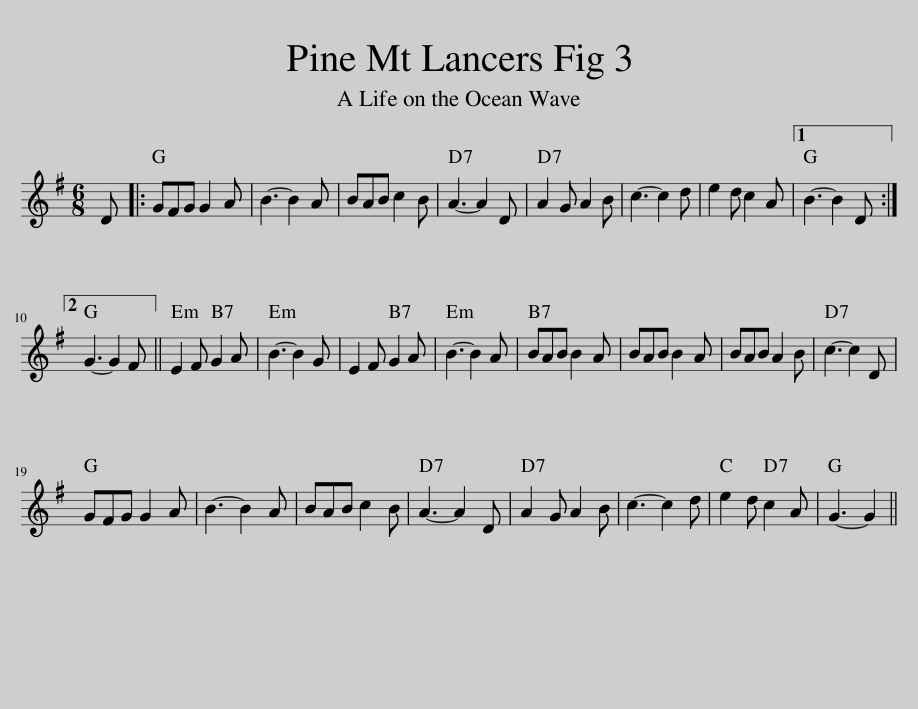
X:1
L:1/8
M:6/8
I:linebreak $
K:G
V:1 treble
V:1
 D |: GFG G2 A | B3- B2 A | BAB c2 B | A3- A2 D | %5
 A2 G A2 B | c3- c2 d | e2 d c2 A |1 B3- B2 D :|2$ G3- G2 F || %10
 E2 F G2 A | B3- B2 G | E2 F G2 A | B3- B2 A | BAB B2 A | %15
 BAB B2 A | BAB A2 B | c3- c2 D |$ GFG G2 A | B3- B2 A | %20
 BAB c2 B | A3- A2 D | A2 G A2 B | c3- c2 d | e2 d c2 A | %25
 G3- G2 || %26
